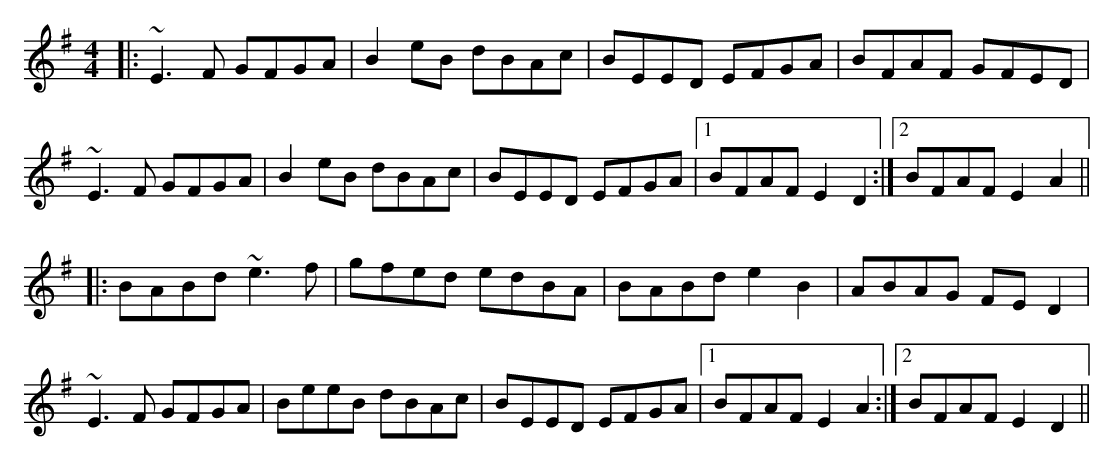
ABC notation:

X:1
M:4/4
K:Emin
|:~E3F GFGA|B2eB dBAc|BEED EFGA|BFAF GFED|
~E3F GFGA|B2eB dBAc|BEED EFGA|1 BFAF E2D2:|2 BFAF E2A2||
|:BABd ~e3f|gfed edBA|BABd e2B2|ABAG FED2|
~E3F GFGA|BeeB dBAc|BEED EFGA|1 BFAF E2A2:|2 BFAF E2D2||
